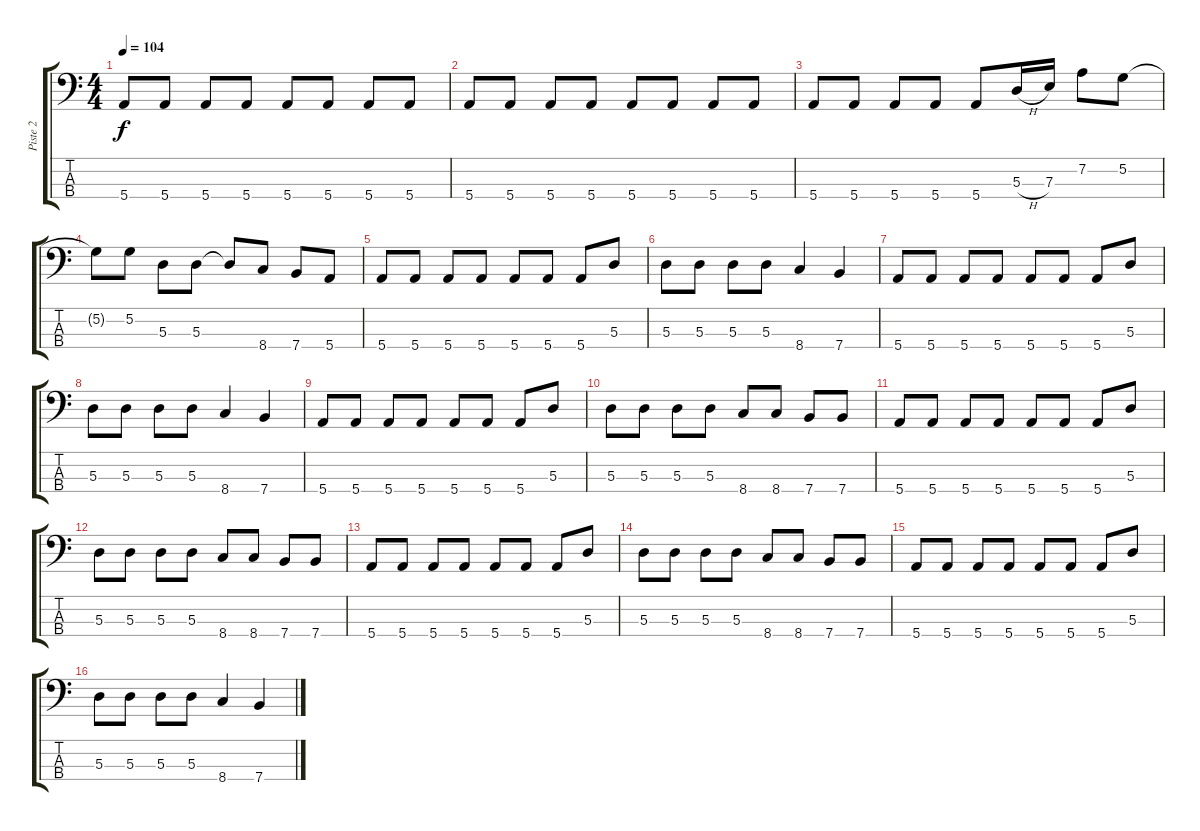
\track ("Piste 2" "Piste 2") {instrument electricbassfinger}
\staff {score tabs}
\tuning (G2 D2 A1 E1) {hide}
\ts (4 4)
\tempo 104
\clef f4
\ks c
5.4.8{dy f} 5.4.8 5.4.8 5.4.8 5.4.8 5.4.8 5.4.8 5.4.8 |
5.4.8 5.4.8 5.4.8 5.4.8 5.4.8 5.4.8 5.4.8 5.4.8 |
5.4.8 5.4.8 5.4.8 5.4.8 5.4.8 5.3{h}.16 7.3.16 7.2.8 5.2.8 |
5.2{t}.8 5.2.8 5.3.8 5.3.8 5.3{t}.8 8.4.8 7.4.8 5.4.8 |
5.4.8 5.4.8 5.4.8 5.4.8 5.4.8 5.4.8 5.4.8 5.3.8 |
5.3.8 5.3.8 5.3.8 5.3.8 8.4.4 7.4.4 |
5.4.8 5.4.8 5.4.8 5.4.8 5.4.8 5.4.8 5.4.8 5.3.8 |
5.3.8 5.3.8 5.3.8 5.3.8 8.4.4 7.4.4 |
5.4.8 5.4.8 5.4.8 5.4.8 5.4.8 5.4.8 5.4.8 5.3.8 |
5.3.8 5.3.8 5.3.8 5.3.8 8.4.8 8.4.8 7.4.8 7.4.8 |
5.4.8 5.4.8 5.4.8 5.4.8 5.4.8 5.4.8 5.4.8 5.3.8 |
5.3.8 5.3.8 5.3.8 5.3.8 8.4.8 8.4.8 7.4.8 7.4.8 |
5.4.8 5.4.8 5.4.8 5.4.8 5.4.8 5.4.8 5.4.8 5.3.8 |
5.3.8 5.3.8 5.3.8 5.3.8 8.4.8 8.4.8 7.4.8 7.4.8 |
5.4.8 5.4.8 5.4.8 5.4.8 5.4.8 5.4.8 5.4.8 5.3.8 |
5.3.8 5.3.8 5.3.8 5.3.8 8.4.4 7.4.4
